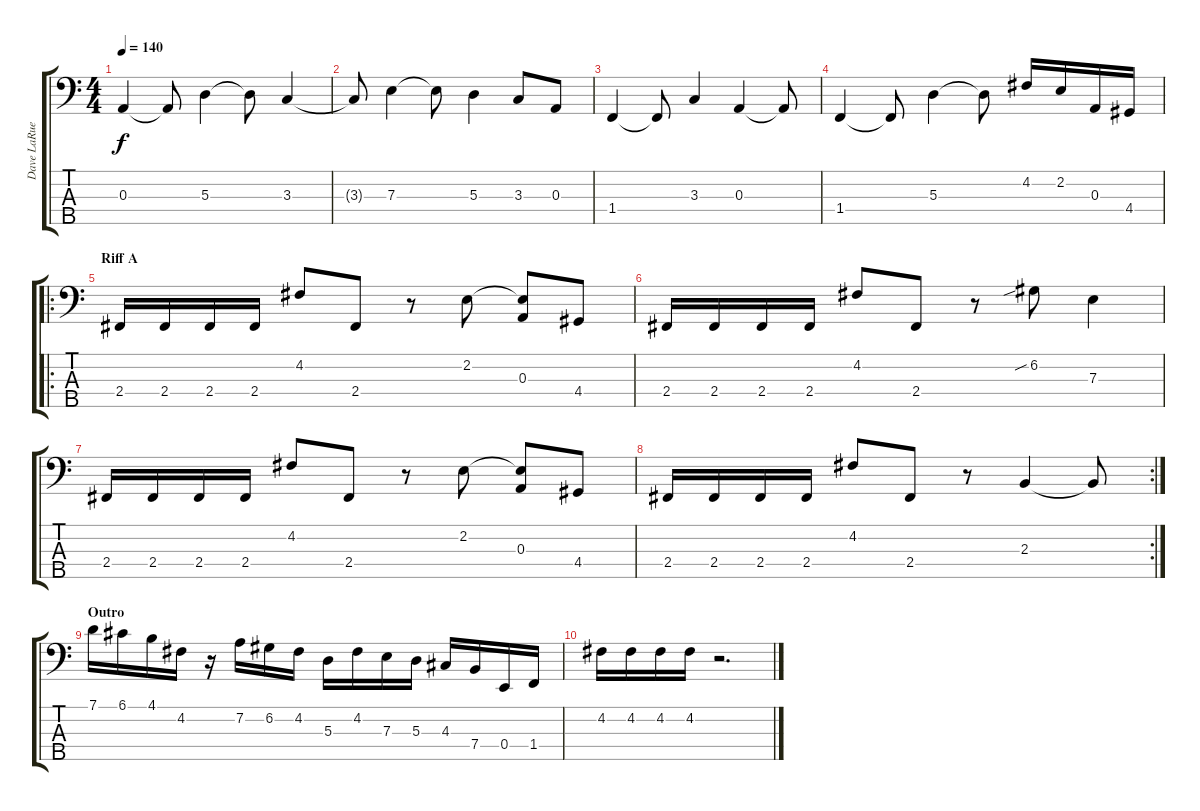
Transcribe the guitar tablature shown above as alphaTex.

\track ("Dave LaRue Bass 5 Strings" "Dave LaRue") {instrument electricbassfinger}
\staff {score tabs}
\tuning (G2 D2 A1 E1 B0) {hide}
\ts (4 4)
\tempo 140
\clef f4
\ks c
0.3.4{dy f} 0.3{t}.8 5.3.4 5.3{t}.8 3.3.4 |
3.3{t}.8 7.3.4 7.3{t}.8 5.3.4 3.3.8 0.3.8 |
1.4.4 1.4{t}.8 3.3.4 0.3.4 0.3{t}.8 |
1.4.4 1.4{t}.8 5.3.4 5.3{t}.8 4.2.16 2.2.16 0.3.16 4.4.16 |
\ro
\section ("" "Riff A")
2.4.16 2.4.16 2.4.16 2.4.16 4.2.8 2.4.8 r.8 2.2.8 (2.2{t} 0.3).8 4.4.8 |
2.4.16 2.4.16 2.4.16 2.4.16 4.2.8 2.4.8 r.8 6.2{sib}.8 7.3.4 |
2.4.16 2.4.16 2.4.16 2.4.16 4.2.8 2.4.8 r.8 2.2.8 (2.2{t} 0.3).8 4.4.8 |
\rc 2
2.4.16 2.4.16 2.4.16 2.4.16 4.2.8 2.4.8 r.8 2.3.4 2.3{t}.8 |
\section ("" "Outro")
7.1.16 6.1.16 4.1.16 4.2.16 r.16 7.2.16 6.2.16 4.2.16 5.3.16 4.2.16 7.3.16 5.3.16 4.3.16 7.4.16 0.4.16 1.4.16 |
4.2.16 4.2.16 4.2.16 4.2.16 r.2{d}
